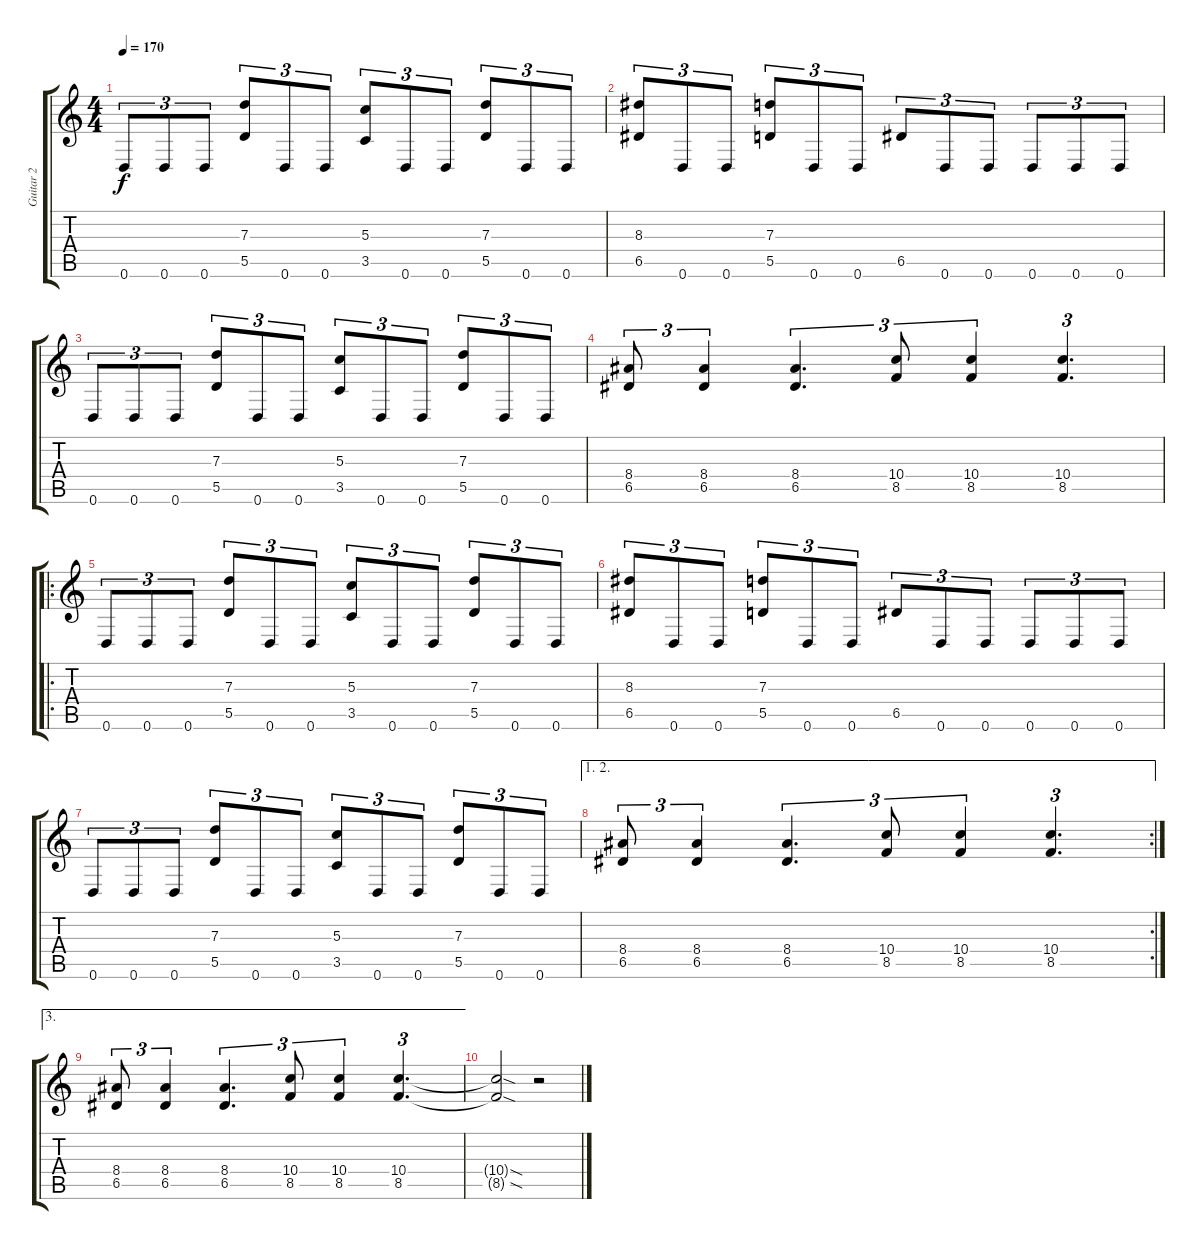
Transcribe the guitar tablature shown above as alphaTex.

\track ("Guitar 2" "Guitar 2") {instrument distortionguitar}
\staff {score tabs}
\tuning (E4 B3 G3 D3 A2 D2) {hide}
\ts (4 4)
\tempo 170
\clef g2
\ks c
0.6.8{tu (3 2) dy f} 0.6.8{tu (3 2)} 0.6.8{tu (3 2)} (7.3 5.5).8{tu (3 2)} 0.6.8{tu (3 2)} 0.6.8{tu (3 2)} (5.3 3.5).8{tu (3 2)} 0.6.8{tu (3 2)} 0.6.8{tu (3 2)} (7.3 5.5).8{tu (3 2)} 0.6.8{tu (3 2)} 0.6.8{tu (3 2)} |
(8.3 6.5).8{tu (3 2)} 0.6.8{tu (3 2)} 0.6.8{tu (3 2)} (7.3 5.5).8{tu (3 2)} 0.6.8{tu (3 2)} 0.6.8{tu (3 2)} 6.5.8{tu (3 2)} 0.6.8{tu (3 2)} 0.6.8{tu (3 2)} 0.6.8{tu (3 2)} 0.6.8{tu (3 2)} 0.6.8{tu (3 2)} |
0.6.8{tu (3 2)} 0.6.8{tu (3 2)} 0.6.8{tu (3 2)} (7.3 5.5).8{tu (3 2)} 0.6.8{tu (3 2)} 0.6.8{tu (3 2)} (5.3 3.5).8{tu (3 2)} 0.6.8{tu (3 2)} 0.6.8{tu (3 2)} (7.3 5.5).8{tu (3 2)} 0.6.8{tu (3 2)} 0.6.8{tu (3 2)} |
(8.4 6.5).8{tu (3 2)} (8.4 6.5).4{tu (3 2)} (8.4 6.5).4{d tu (3 2)} (10.4 8.5).8{tu (3 2)} (10.4 8.5).4{tu (3 2)} (10.4 8.5).4{d tu (3 2)} |
\ro
0.6.8{tu (3 2)} 0.6.8{tu (3 2)} 0.6.8{tu (3 2)} (7.3 5.5).8{tu (3 2)} 0.6.8{tu (3 2)} 0.6.8{tu (3 2)} (5.3 3.5).8{tu (3 2)} 0.6.8{tu (3 2)} 0.6.8{tu (3 2)} (7.3 5.5).8{tu (3 2)} 0.6.8{tu (3 2)} 0.6.8{tu (3 2)} |
(8.3 6.5).8{tu (3 2)} 0.6.8{tu (3 2)} 0.6.8{tu (3 2)} (7.3 5.5).8{tu (3 2)} 0.6.8{tu (3 2)} 0.6.8{tu (3 2)} 6.5.8{tu (3 2)} 0.6.8{tu (3 2)} 0.6.8{tu (3 2)} 0.6.8{tu (3 2)} 0.6.8{tu (3 2)} 0.6.8{tu (3 2)} |
0.6.8{tu (3 2)} 0.6.8{tu (3 2)} 0.6.8{tu (3 2)} (7.3 5.5).8{tu (3 2)} 0.6.8{tu (3 2)} 0.6.8{tu (3 2)} (5.3 3.5).8{tu (3 2)} 0.6.8{tu (3 2)} 0.6.8{tu (3 2)} (7.3 5.5).8{tu (3 2)} 0.6.8{tu (3 2)} 0.6.8{tu (3 2)} |
\ae (1 2)
\rc 2
(8.4 6.5).8{tu (3 2)} (8.4 6.5).4{tu (3 2)} (8.4 6.5).4{d tu (3 2)} (10.4 8.5).8{tu (3 2)} (10.4 8.5).4{tu (3 2)} (10.4 8.5).4{d tu (3 2)} |
\ae 3
(8.4 6.5).8{tu (3 2)} (8.4 6.5).4{tu (3 2)} (8.4 6.5).4{d tu (3 2)} (10.4 8.5).8{tu (3 2)} (10.4 8.5).4{tu (3 2)} (10.4 8.5).4{d tu (3 2)} |
(10.4{sod t} 8.5{sod t}).2 r.2
